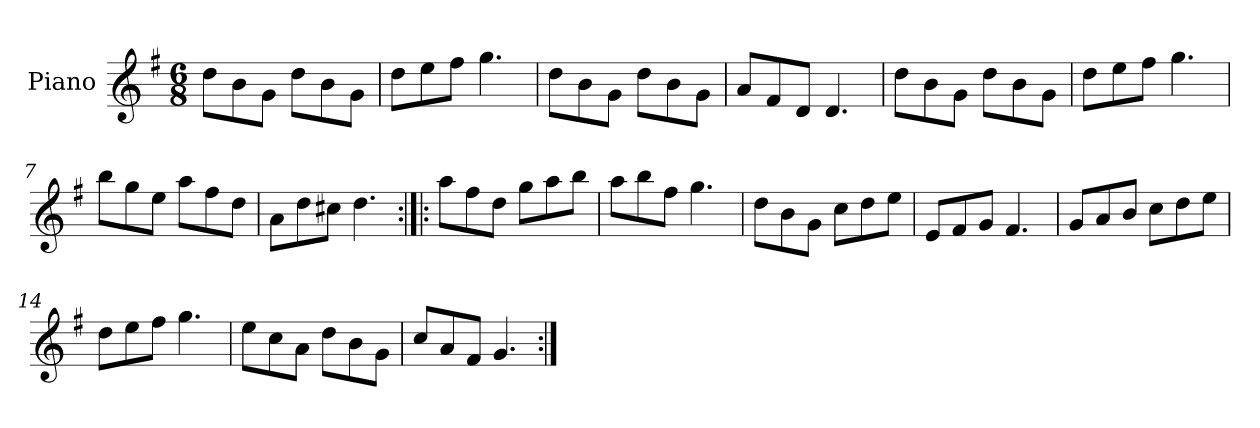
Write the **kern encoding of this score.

**kern
*part1
*staff1
*I"Piano
*I'Pno.
*clefG2
*k[f#]
*M6/8
=1
8dd\L
8b\
8g\J
8dd\L
8b\
8g\J
=2
8dd\L
8ee\
8ff#\J
4.gg\
=3
8dd\L
8b\
8g\J
8dd\L
8b\
8g\J
=4
8a/L
8f#/
8d/J
4.d/
=5
8dd\L
8b\
8g\J
8dd\L
8b\
8g\J
=6
8dd\L
8ee\
8ff#\J
4.gg\
=7
8bb\L
8gg\
8ee\J
8aa\L
8ff#\
8dd\J
=8
8a\L
8dd\
8cc#X\J
4.dd\
=9:|!|:
8aa\L
8ff#\
8dd\J
8gg\L
8aa\
8bb\J
=10
8aa\L
8bb\
8ff#\J
4.gg\
=11
8dd\L
8b\
8g\J
8cc\L
8dd\
8ee\J
=12
8e/L
8f#/
8g/J
4.f#/
=13
8g/L
8a/
8b/J
8cc\L
8dd\
8ee\J
=14
8dd\L
8ee\
8ff#\J
4.gg\
=15
8ee\L
8cc\
8a\J
8dd\L
8b\
8g\J
=16
8cc/L
8a/
8f#/J
4.g/
=:|!
*-
